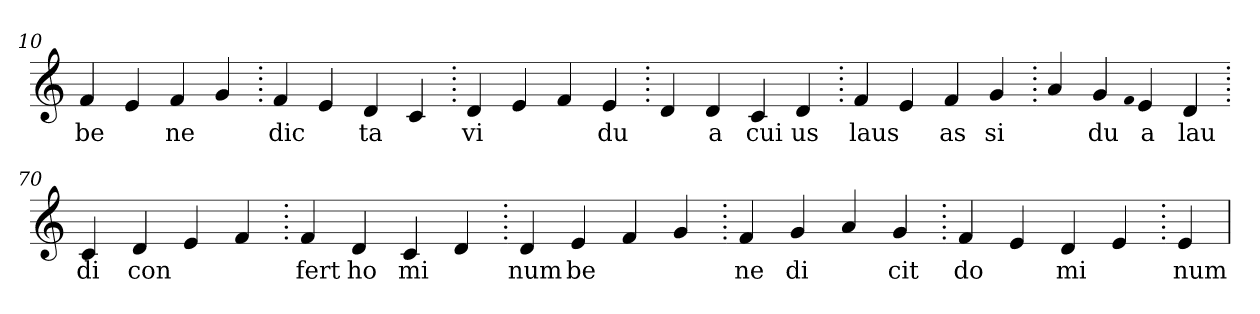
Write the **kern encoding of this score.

**kern	**text
*part1	*part1
*staff1	*staff1
*clefG2	*
=10.	=10.
4f	be
4e	.
4f	ne
4g	.
=20.	=20.
4f	dic
4e	.
4d	ta
4c	.
=30.	=30.
4d	vi
4e	.
4f	.
4e	du
=40.	=40.
4d	.
4d	a
4c	cui
4d	us
=50.	=50.
4f	laus
4e	.
4f	as
4g	si
=60.	=60.
4a	.
4g	du
qqf	.
4e	a
4d	lau
=70.	=70.
4c	di
4d	con
4e	.
4f	.
=80.	=80.
4f	fert
4d	ho
4c	mi
4d	.
=90.	=90.
4d	num
4e	be
4f	.
4g	.
=100.	=100.
4f	ne
4g	di
4a	.
4g	cit
=110.	=110.
4f	do
4e	.
4d	mi
4e	.
=120.	=120.
4e	num
=	=
*-	*-
